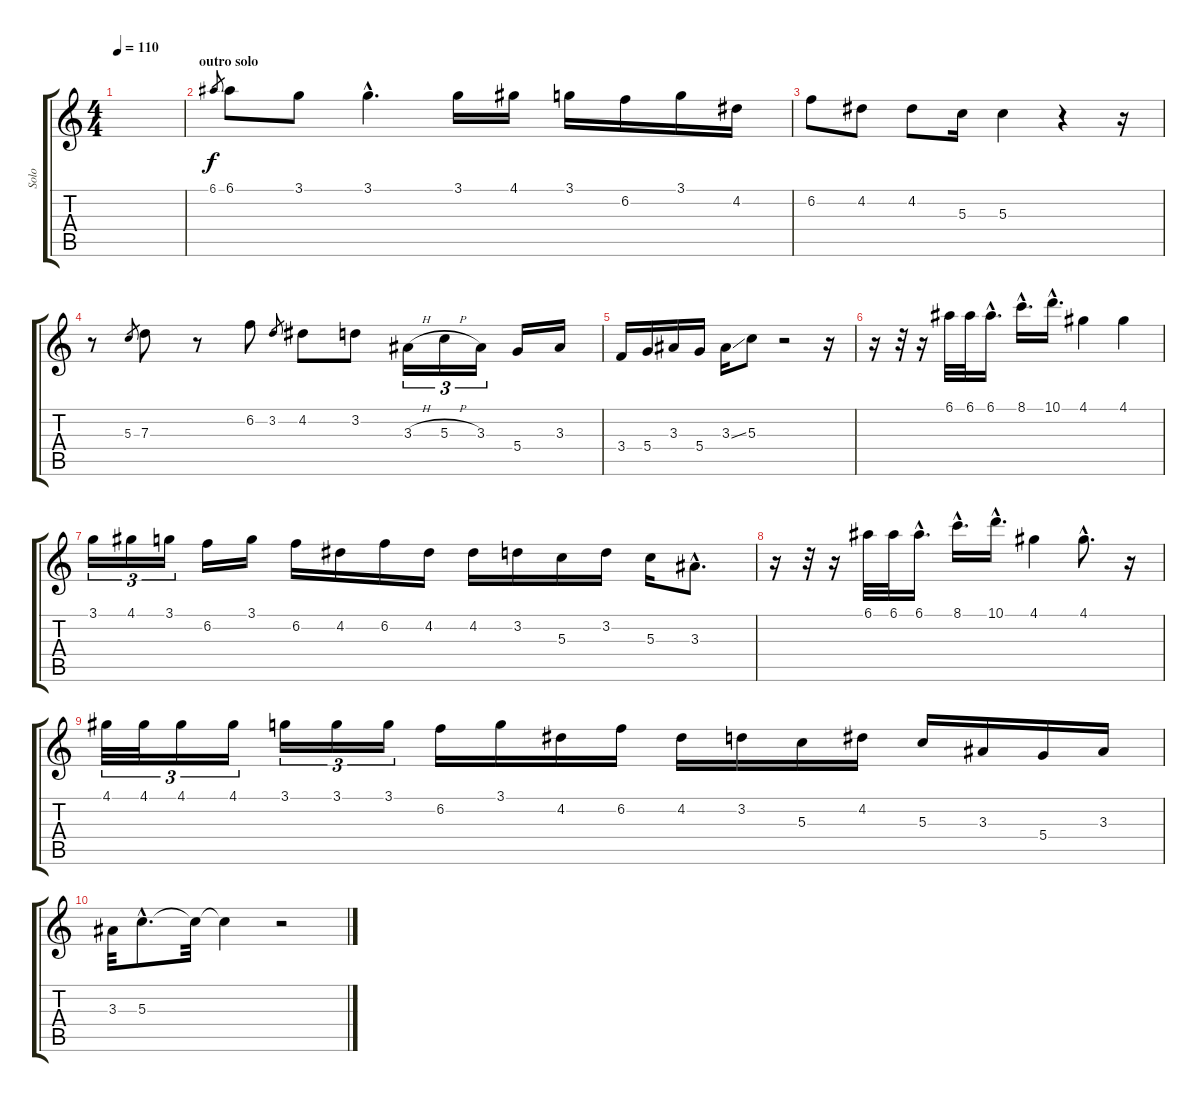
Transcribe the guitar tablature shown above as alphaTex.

\track ("Solo" "Solo") {instrument electricguitarjazz}
\staff {score tabs}
\tuning (E4 B3 G3 D3 A2 E2) {hide}
\ts (4 4)
\tempo 110
\clef g2
\ks c
|
\section ("" "outro solo")
6.1.8{gr} 6.1.8 3.1.8 3.1{hac}.4{d} 3.1.16 4.1.16 3.1.16 6.2.16 3.1.16 4.2.16 |
6.2.8 4.2.8 4.2.8 5.3.16 5.3.4 r.4 r.16 |
r.8 5.3.8{gr} 7.3.8 r.8 6.2.8 3.2.8{gr} 4.2.8 3.2.8 3.3{h}.16{tu (3 2)} 5.3{h}.16{tu (3 2)} 3.3.16{tu (3 2)} 5.4.16 3.3.16 |
3.4.16 5.4.16 3.3.16 5.4.16 3.3{ss}.16 5.3.8 r.2 r.16 |
r.16 r.32 r.16 6.1.32 6.1.32 6.1{hac}.16{d} 8.1{hac}.16{d} 10.1{hac}.16{d} 4.1.4 4.1.4 |
3.1.16{tu (3 2)} 4.1.16{tu (3 2)} 3.1.16{tu (3 2)} 6.2.16 3.1.16 6.2.16 4.2.16 6.2.16 4.2.16 4.2.16 3.2.16 5.3.16 3.2.16 5.3.16 3.3{hac}.8{d} |
r.16 r.32 r.16 6.1.32 6.1.32 6.1{hac}.16{d} 8.1{hac}.16{d} 10.1{hac}.16{d} 4.1.4 4.1{hac}.8{d} r.16 |
4.1.32{tu (3 2)} 4.1.32{tu (3 2)} 4.1.16{tu (3 2)} 4.1.16{tu (3 2)} 3.1.16{tu (3 2)} 3.1.16{tu (3 2)} 3.1.16{tu (3 2)} 6.2.16 3.1.16 4.2.16 6.2.16 4.2.16 3.2.16 5.3.16 4.2.16 5.3.16 3.3.16 5.4.16 3.3.16 |
3.3.32 5.3{hac}.8{d} 5.3{t}.32 5.3{t}.4 r.2
